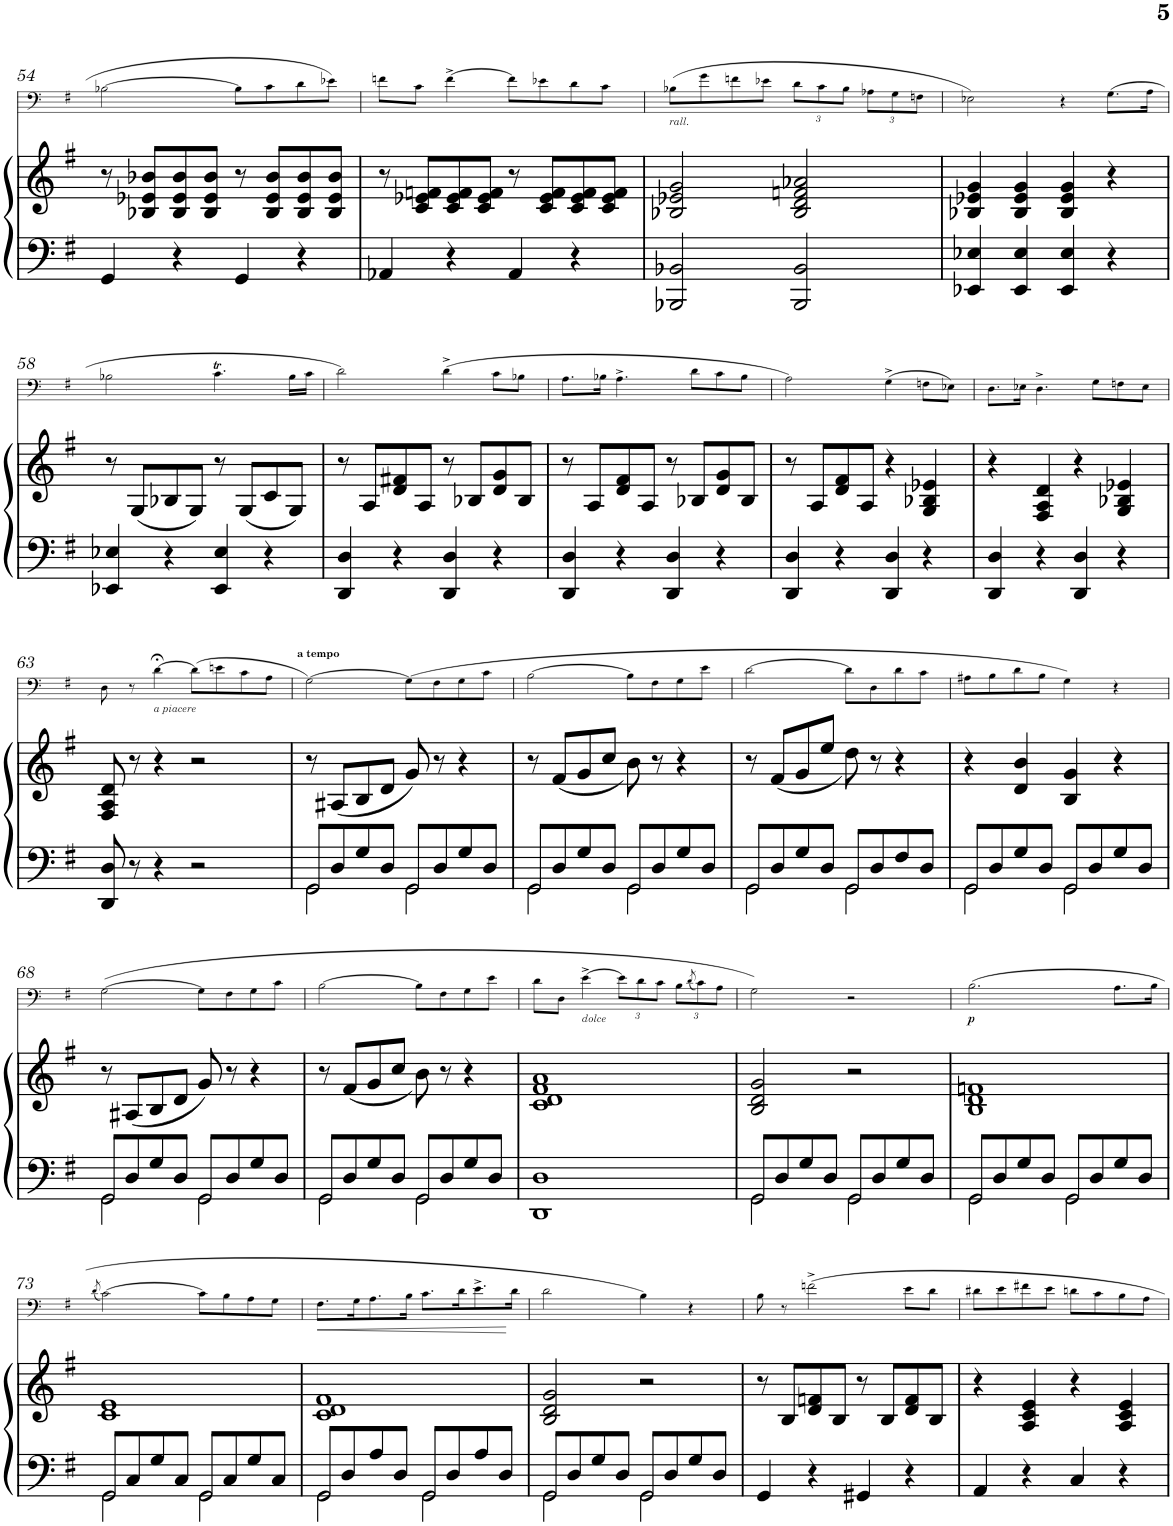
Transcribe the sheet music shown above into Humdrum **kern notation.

**kern	**kern	**kern	**dynam
*part2	*part2	*part1	*part1
*staff3	*staff2	*staff1	*staff1
*I"Piano	*	*I"Trombone	*
*I'Pno	*	*I'Trb	*
!!LO:PB:g=z
*clefF4	*clefG2	*clefF4	*
*k[f#]	*k[f#]	*k[f#]	*
*M4/4	*M4/4	*M4/4	*
*met(c)	*met(c)	*met(c)	*
=54	=54	=54	=54
4GG/	8r	[>2B-X\	.
.	8B-X/ 8e-X/ 8b-X/L	.	.
4r	8B-/ 8e-/ 8b-/	.	.
.	8B-/ 8e-/ 8b-/J	.	.
4GG/	8r	8B-\L]	.
.	8B-/ 8e-/ 8b-/L	8c\	.
4r	8B-/ 8e-/ 8b-/	8d\	.
.	8B-/ 8e-/ 8b-/J	8e-X\J	.
=55	=55	=55	=55
4AA-X/	8r	8fn\L	.
.	8c/ 8e-X/ 8fn/L	8c\J	.
4r	8c/ 8e-/ 8f/	[>4f^\	.
.	8c/ 8e-/ 8f/J	.	.
4AA-/	8r	8f\L]	.
.	8c/ 8e-/ 8f/L	8e-X\	.
4r	8c/ 8e-/ 8f/	8d\	.
.	8c/ 8e-/ 8f/J	8c\J	.
=56	=56	=56	=56
!	!	!LO:TX:b:i:t=rall.	!
2BBB-X/ 2BB-X/	2B-X/ 2e-X/ 2g/	(8B-X\L	.
.	.	8g\	.
.	.	8fn\	.
.	.	8e-X\J	.
*	*	*Xbrackettup	*
2BBB-/ 2BB-/	2B-/ 2d/ 2fn/ 2a-X/	12d\L	.
.	.	12c\	.
.	.	12B-\J	.
.	.	12A-X\L	.
.	.	12G\	.
.	.	12Fn\J	.
=57	=57	=57	=57
4EE-X/ 4E-X/	4B-X/ 4e-X/ 4g/	2E-X\)	.
4EE-/ 4E-/	4B-/ 4e-/ 4g/	.	.
4EE-/ 4E-/	4B-/ 4e-/ 4g/	4r	.
4r	4r	(8.G\L	.
.	.	16A\Jk	.
!!LO:LB:g=z
=58	=58	=58	=58
4EE-X/ 4E-X/	8r	2B-X\	.
.	(8G/L	.	.
4r	8B-X/	.	.
.	8G/J)	.	.
4EE-/ 4E-/	8r	4.cT\	.
.	(8G/L	.	.
4r	8c/	.	.
.	8G/J)	16B-\LL	.
.	.	16c\JJ	.
=59	=59	=59	=59
4DD/ 4D/	8r	2d\)	.
.	8A/L	.	.
4r	8d/ 8f#X/	.	.
.	8A/J	.	.
4DD/ 4D/	8r	(4d^\	.
.	8B-X/L	.	.
4r	8d/ 8g/	8c\L	.
.	8B-/J	8B-X\J	.
=60	=60	=60	=60
4DD/ 4D/	8r	8.A\L	.
.	8A/L	.	.
.	.	16B-X\Jk	.
4r	8d/ 8f#/	4.A^\	.
.	8A/J	.	.
4DD/ 4D/	8r	.	.
.	8B-X/L	8d\L	.
4r	8d/ 8g/	8c\	.
.	8B-/J	8B-\J	.
=61	=61	=61	=61
4DD/ 4D/	8r	2A\)	.
.	8A/L	.	.
4r	8d/ 8f#/	.	.
.	8A/J	.	.
4DD/ 4D/	4r	(4G^\	.
4r	4G/ 4B-X/ 4e-X/	8Fn\L	.
.	.	8E-X\J)	.
=62	=62	=62	=62
4DD/ 4D/	4r	8.D\L	.
.	.	16E-X\Jk	.
4r	4F#/ 4A/ 4d/	4.D^\	.
4DD/ 4D/	4r	.	.
.	.	8G\L	.
4r	4G/ 4B-X/ 4e-X/	8Fn\	.
.	.	8E-\J	.
!!LO:LB:g=z
=63	=63	=63	=63
8DD/ 8D/	8F#/ 8A/ 8d/	8D\	.
8r	8r	8r	.
!	!	!LO:TX:b:i:t=a piacere	!
4r	4r	[>4d;<\	.
2r	2r	(8d\L]	.
.	.	8en\	.
.	.	8c\	.
.	.	8A\J	.
=64	=64	=64	=64
!	!	!LO:TX:a:B:t=a tempo	!
!LO:N:head=open	!	!	!
*^	*	*	*
8GG/L	2GG\	8r	[>2G\)	.
8D/	.	(8A#X/L	.	.
8G/	.	8B/	.	.
8D/J	.	8d/J	.	.
!LO:N:head=open	!	!	!	!
8GG/L	2GG\	8g/)	(8G\L]	.
8D/	.	8r	8F#\	.
8G/	.	4r	8G\	.
8D/J	.	.	8c\J	.
=65	=65	=65	=65	=65
!LO:N:head=open	!	!	!	!
8GG/L	2GG\	8r	[>2B\	.
8D/	.	(<8f#/L	.	.
8G/	.	8g/	.	.
8D/J	.	8cc/J	.	.
!LO:N:head=open	!	!	!	!
8GG/L	2GG\	8b\)	8B\L]	.
8D/	.	8r	8F#\	.
8G/	.	4r	8G\	.
8D/J	.	.	8e\J	.
=66	=66	=66	=66	=66
!LO:N:head=open	!	!	!	!
8GG/L	2GG\	8r	[>2d\	.
8D/	.	(<8f#/L	.	.
8G/	.	8g/	.	.
8D/J	.	8ee/J	.	.
!LO:N:head=open	!	!	!	!
8GG/L	2GG\	8dd\)	8d\L]	.
8D/	.	8r	8D\	.
8F#/	.	4r	8d\	.
8D/J	.	.	8c\J	.
=67	=67	=67	=67	=67
!LO:N:head=open	!	!	!	!
8GG/L	2GG\	4r	8A#X\L	.
8D/	.	.	8B\	.
8G/	.	4d/ 4b/	8d\	.
8D/J	.	.	8B\J	.
!LO:N:head=open	!	!	!	!
8GG/L	2GG\	4B/ 4g/	4G\)	.
8D/	.	.	.	.
8G/	.	4r	4r	.
8D/J	.	.	.	.
!!LO:LB:g=z
=68	=68	=68	=68	=68
!LO:N:head=open	!	!	!	!
8GG/L	2GG\	8r	([>2G\	.
8D/	.	(8A#X/L	.	.
8G/	.	8B/	.	.
8D/J	.	8d/J	.	.
!LO:N:head=open	!	!	!	!
8GG/L	2GG\	8g/)	8G\L]	.
8D/	.	8r	8F#\	.
8G/	.	4r	8G\	.
8D/J	.	.	8c\J	.
=69	=69	=69	=69	=69
!LO:N:head=open	!	!	!	!
8GG/L	2GG\	8r	[2B\	.
8D/	.	(<8f#/L	.	.
8G/	.	8g/	.	.
8D/J	.	8cc/J	.	.
!LO:N:head=open	!	!	!	!
8GG/L	2GG\	8b\)	8B\L]	.
8D/	.	8r	8F#\	.
8G/	.	4r	8G\	.
8D/J	.	.	8e\J	.
*v	*v	*	*	*
=70	=70	=70	=70
1DD 1D	1c 1d 1f# 1a	8d\L	.
.	.	8D\J	.
!	!	!LO:TX:b:i:t=dolce	!
.	.	[>4e^\	.
.	.	12e\L]	.
.	.	12d\	.
.	.	12c\J	.
.	.	12B\L	.
.	.	(8qd/	.
.	.	12c\)	.
.	.	12A\J	.
=71	=71	=71	=71
!LO:N:head=open	!	!	!
*^	*	*	*
8GG/L	2GG\	2B/ 2d/ 2g/	2G\)	.
8D/	.	.	.	.
8G/	.	.	.	.
8D/J	.	.	.	.
!LO:N:head=open	!	!	!	!
8GG/L	2GG\	2r	2r	.
8D/	.	.	.	.
8G/	.	.	.	.
8D/J	.	.	.	.
=72	=72	=72	=72	=72
!LO:N:head=open	!	!	!	!LO:DY:b
8GG/L	2GG\	1B 1d 1fn	(2.B\	p
8D/	.	.	.	.
8G/	.	.	.	.
8D/J	.	.	.	.
!LO:N:head=open	!	!	!	!
8GG/L	2GG\	.	.	.
8D/	.	.	.	.
8G/	.	.	8.A\L	.
8D/J	.	.	.	.
.	.	.	16B\Jk	.
!!LO:LB:g=z
=73	=73	=73	=73	=73
.	.	.	(8qd/	.
!LO:N:head=open	!	!	!	!
8GG/L	2GG\	1c 1e	[>2c\)	.
8C/	.	.	.	.
8G/	.	.	.	.
8C/J	.	.	.	.
!LO:N:head=open	!	!	!	!
8GG/L	2GG\	.	8c\L]	.
8C/	.	.	8B\	.
8G/	.	.	8A\	.
8C/J	.	.	8G\J	.
=74	=74	=74	=74	=74
!LO:N:head=open	!	!	!	!LO:HP:b
8GG/L	2GG\	1c 1d 1f#	8.F#\L	<
8D/	.	.	.	.
.	.	.	16G\K	.
8A/	.	.	8.A\	.
8D/J	.	.	.	.
.	.	.	16B\Jk	.
!LO:N:head=open	!	!	!	!
8GG/L	2GG\	.	8.c\L	.
8D/	.	.	.	.
.	.	.	16d\K	.
8A/	.	.	8.e^\	.
8D/J	.	.	.	.
.	.	.	16d\Jk	[
=75	=75	=75	=75	=75
!LO:N:head=open	!	!	!	!
8GG/L	2GG\	2B/ 2d/ 2g/	2d\	.
8D/	.	.	.	.
8G/	.	.	.	.
8D/J	.	.	.	.
!LO:N:head=open	!	!	!	!
8GG/L	2GG\	2r	4B\)	.
8D/	.	.	.	.
8G/	.	.	4r	.
8D/J	.	.	.	.
*v	*v	*	*	*
=76	=76	=76	=76
4GG/	8r	8B\	.
.	8B/L	8r	.
4r	8d/ 8fn/	2fn^\	.
.	8B/J	.	.
4GG#X/	8r	.	.
.	8B/L	.	.
4r	8d/ 8f/	8e\L	.
.	8B/J	8d\J	.
=77	=77	=77	=77
4AA/	4r	8d#X\L	.
.	.	8e\	.
4r	4A/ 4c/ 4e/	8f#X\	.
.	.	8e\J	.
4C/	4r	8dn\L	.
.	.	8c\	.
4r	4A/ 4c/ 4e/	8B\	.
.	.	8A\J	.
=	=	=	=
*-	*-	*-	*-
